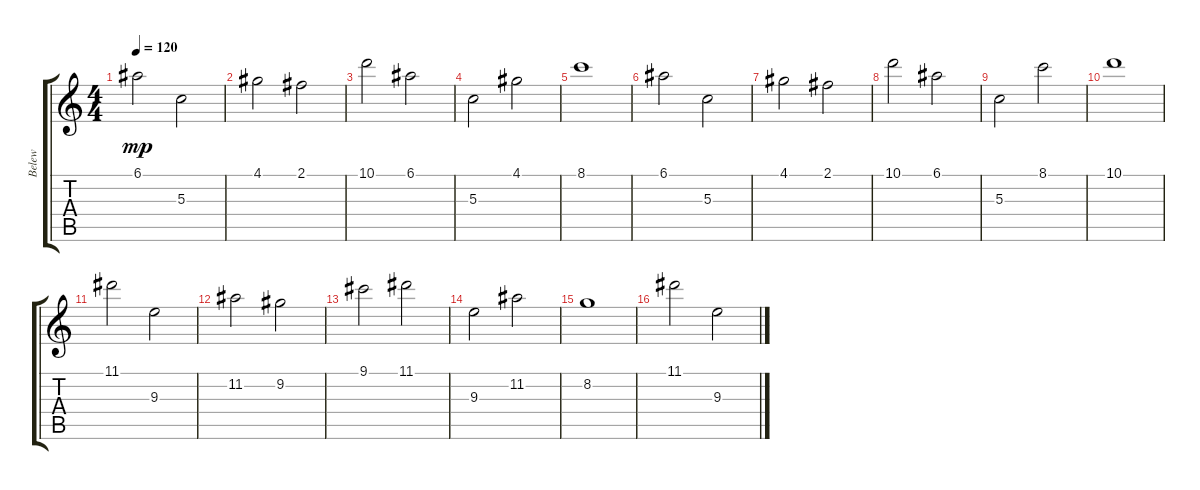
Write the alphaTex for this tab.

\track ("Belew" "Belew") {instrument acousticguitarnylon}
\staff {score tabs}
\tuning (E4 B3 G3 D3 A2 E2) {hide}
\ts (4 4)
\tempo 120
\clef g2
\ks c
6.1.2{dy mp instrument acousticguitarnylon} 5.3.2 |
4.1.2 2.1.2 |
10.1.2 6.1.2 |
5.3.2 4.1.2 |
8.1.1 |
6.1.2 5.3.2 |
4.1.2 2.1.2 |
10.1.2 6.1.2 |
5.3.2 8.1.2 |
10.1.1 |
11.1.2 9.3.2 |
11.2.2 9.2.2 |
9.1.2 11.1.2 |
9.3.2 11.2.2 |
8.2.1 |
11.1.2 9.3.2
